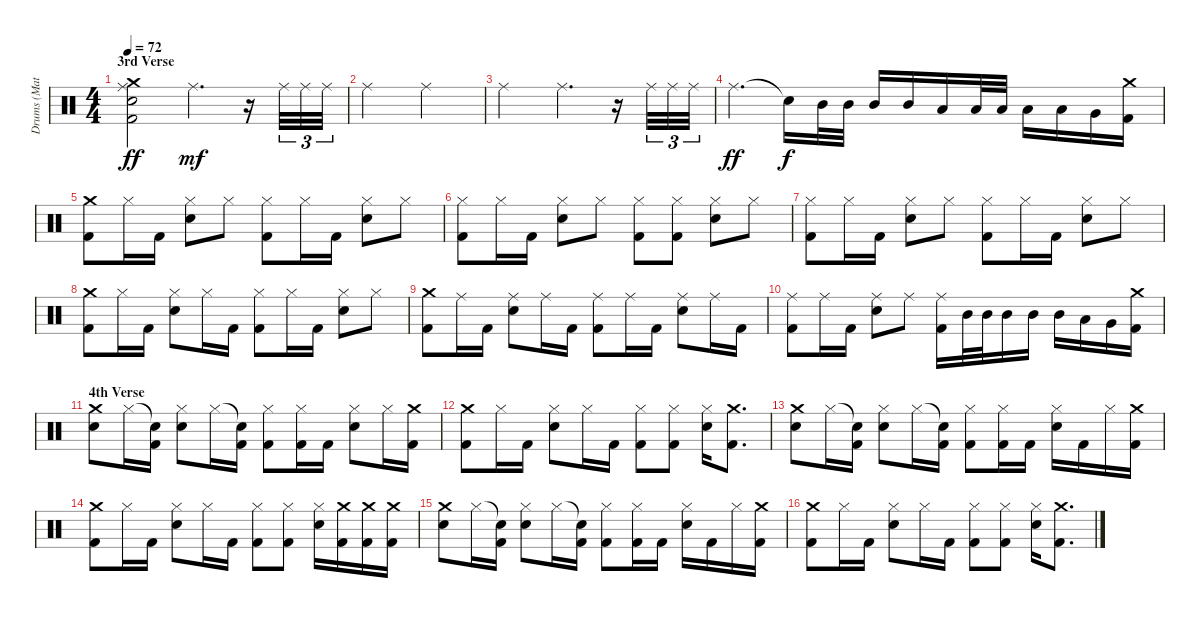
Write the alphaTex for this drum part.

\track ("Drums (Matt)" "Drums (Mat") {instrument percussion}
\staff {score}
\articulation defaults
\ts (4 4)
\section ("" "3rd Verse")
\tempo 72
\clef neutral
\ks c
("Crash medium (hit)" "Ride (middle)" "Snare (hit) 2" "Kick (hit) 2").2{dy ff} "Ride (middle)".4{d dy mf} r.16 "Ride (middle)".32{tu (3 2)} "Ride (middle)".32{tu (3 2)} "Ride (middle)".32{tu (3 2)} |
"Ride (middle)".2 "Ride (middle)".2 |
"Ride (middle)".2 "Ride (middle)".4{d} r.16 "Ride (middle)".32{tu (3 2)} "Ride (middle)".32{tu (3 2)} "Ride (middle)".32{tu (3 2)} |
"Ride (middle)".4{d dy ff} "Snare (hit)"{t}.16{dy f} "Mid Tom (hit)".32 "Mid Tom (hit)".32 "Mid Tom (hit)".16 "Mid Tom (hit)".16 "Low Tom (hit)".16 "Low Tom (hit)".32 "Low Tom (hit)".32 "Low Tom (hit)".16 "Low Tom (hit)".16 "Very Low Tom (hit)".16 ("Crash medium (hit)" "Kick (hit) 2").16 |
("Crash medium (hit)" "Kick (hit) 2").8 "Hi-Hat (closed)".16 "Kick (hit) 2".16 ("Hi-Hat (closed)" "Snare (hit) 2").8 "Hi-Hat (closed)".8 ("Hi-Hat (closed)" "Kick (hit) 2").8 "Hi-Hat (closed)".16 "Kick (hit) 2".16 ("Hi-Hat (closed)" "Snare (hit) 2").8 "Hi-Hat (closed)".8 |
("Hi-Hat (closed)" "Kick (hit) 2").8 "Hi-Hat (closed)".16 "Kick (hit) 2".16 ("Hi-Hat (closed)" "Snare (hit) 2").8 "Hi-Hat (closed)".8 ("Hi-Hat (closed)" "Kick (hit) 2").8 ("Hi-Hat (closed)" "Kick (hit) 2").8 ("Hi-Hat (closed)" "Snare (hit) 2").8 "Hi-Hat (closed)".8 |
("Hi-Hat (closed)" "Kick (hit) 2").8 "Hi-Hat (closed)".16 "Kick (hit) 2".16 ("Hi-Hat (closed)" "Snare (hit) 2").8 "Hi-Hat (closed)".8 ("Hi-Hat (closed)" "Kick (hit) 2").8 "Hi-Hat (closed)".16 "Kick (hit) 2".16 ("Hi-Hat (closed)" "Snare (hit) 2").8 "Hi-Hat (closed)".8 |
("Crash medium (hit)" "Kick (hit) 2").8 "Hi-Hat (closed)".16 "Kick (hit) 2".16 ("Hi-Hat (closed)" "Snare (hit) 2").8 "Hi-Hat (closed)".16 "Kick (hit) 2".16 ("Hi-Hat (closed)" "Kick (hit) 2").8 "Hi-Hat (closed)".16 "Kick (hit) 2".16 ("Hi-Hat (closed)" "Snare (hit) 2").8 "Hi-Hat (closed)".8 |
("Crash medium (hit)" "Kick (hit) 2").8 "Ride (middle)".16 "Kick (hit) 2".16 ("Ride (middle)" "Snare (hit) 2").8 "Ride (middle)".16 "Kick (hit) 2".16 ("Ride (middle)" "Kick (hit) 2").8 "Ride (middle)".16 "Kick (hit) 2".16 ("Ride (middle)" "Snare (hit) 2").8 "Ride (middle)".16 "Kick (hit) 2".16 |
("Ride (middle)" "Kick (hit) 2").8 "Ride (middle)".16 "Kick (hit) 2".16 ("Ride (middle)" "Snare (hit) 2").8 "Ride (middle)".8 ("Ride (middle)" "Kick (hit) 2").16 "Mid Tom (hit)".32 "Mid Tom (hit)".32 "Mid Tom (hit)".16 "Mid Tom (hit)".16 "Mid Tom (hit)".16 "Low Tom (hit)".16 "Very Low Tom (hit)".16 ("Crash medium (hit)" "Kick (hit) 2").16 |
\section ("" "4th Verse")
("Crash medium (hit)" "Snare (hit) 2").8 "Hi-Hat (closed)".16 ("Snare (hit)"{t} "Kick (hit) 2").16 ("Hi-Hat (closed)" "Snare (hit) 2").8 "Hi-Hat (closed)".16 ("Snare (hit)"{t} "Kick (hit) 2").16 ("Hi-Hat (closed)" "Kick (hit) 2").8 ("Hi-Hat (closed)" "Kick (hit) 2").16 "Kick (hit) 2".16 ("Hi-Hat (closed)" "Snare (hit) 2").8 "Hi-Hat (closed)".16 ("Crash medium (hit)" "Kick (hit) 2").16 |
("Crash medium (hit)" "Kick (hit) 2").8 "Hi-Hat (closed)".16 "Kick (hit) 2".16 ("Hi-Hat (closed)" "Snare (hit) 2").8 "Hi-Hat (closed)".16 "Kick (hit) 2".16 ("Hi-Hat (closed)" "Kick (hit) 2").8 ("Hi-Hat (closed)" "Kick (hit) 2").8 ("Hi-Hat (closed)" "Snare (hit) 2").16 ("Crash medium (hit)" "Kick (hit) 2").8{d} |
("Crash medium (hit)" "Snare (hit) 2").8 "Hi-Hat (closed)".16 ("Snare (hit)"{t} "Kick (hit) 2").16 ("Hi-Hat (closed)" "Snare (hit) 2").8 "Hi-Hat (closed)".16 ("Snare (hit)"{t} "Kick (hit) 2").16 ("Hi-Hat (closed)" "Kick (hit) 2").8 ("Hi-Hat (closed)" "Kick (hit) 2").16 "Kick (hit) 2".16 ("Hi-Hat (closed)" "Snare (hit) 2").16 "Kick (hit) 2".16 "Hi-Hat (closed)".16 ("Crash medium (hit)" "Kick (hit) 2").16 |
("Crash medium (hit)" "Kick (hit) 2").8 "Hi-Hat (closed)".16 "Kick (hit) 2".16 ("Hi-Hat (closed)" "Snare (hit) 2").8 "Hi-Hat (closed)".16 "Kick (hit) 2".16 ("Hi-Hat (closed)" "Kick (hit) 2").8 ("Hi-Hat (closed)" "Kick (hit) 2").8 ("Hi-Hat (closed)" "Snare (hit) 2").16 ("Crash medium (hit)" "Kick (hit) 2").16 ("Crash medium (hit)" "Kick (hit) 2").16 ("Crash medium (hit)" "Kick (hit) 2").16 |
("Crash medium (hit)" "Snare (hit) 2").8 "Hi-Hat (closed)".16 ("Snare (hit)"{t} "Kick (hit) 2").16 ("Hi-Hat (closed)" "Snare (hit) 2").8 "Hi-Hat (closed)".16 ("Snare (hit)"{t} "Kick (hit) 2").16 ("Hi-Hat (closed)" "Kick (hit) 2").8 ("Hi-Hat (closed)" "Kick (hit) 2").16 "Kick (hit) 2".16 ("Hi-Hat (closed)" "Snare (hit) 2").16 "Kick (hit) 2".16 "Hi-Hat (closed)".16 ("Crash medium (hit)" "Kick (hit) 2").16 |
("Crash medium (hit)" "Kick (hit) 2").8 "Hi-Hat (closed)".16 "Kick (hit) 2".16 ("Hi-Hat (closed)" "Snare (hit) 2").8 "Hi-Hat (closed)".16 "Kick (hit) 2".16 ("Hi-Hat (closed)" "Kick (hit) 2").8 ("Hi-Hat (closed)" "Kick (hit) 2").8 ("Hi-Hat (closed)" "Snare (hit) 2").16 ("Crash medium (hit)" "Kick (hit) 2").8{d}
